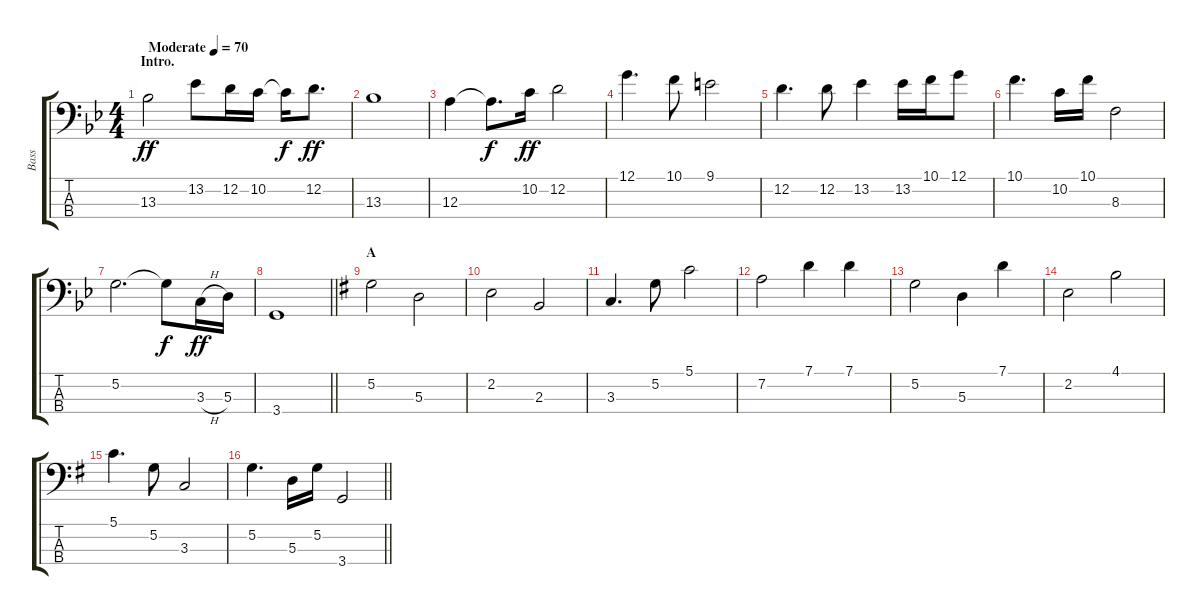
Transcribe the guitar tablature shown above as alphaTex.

\track ("Bass" "Bass") {instrument electricbasspick}
\staff {score tabs}
\tuning (G2 D2 A1 E1) {hide}
\ts (4 4)
\section ("" "Intro.")
\tempo (70 "Moderate")
\clef f4
\ks bb
13.3.2{dy ff instrument electricbasspick} 13.2.8 12.2.16 10.2.16 10.2{t}.16{dy f} 12.2.8{d dy ff} |
13.3.1 |
12.3.4 12.3{t}.8{d dy f} 10.2.16{dy ff} 12.2.2 |
12.1.4{d} 10.1.8 9.1.2 |
12.2.4{d} 12.2.8 13.2.4 13.2.16 10.1.16 12.1.8 |
10.1.4{d} 10.2.16 10.1.16 8.3.2 |
5.2.2{d} 5.2{t}.8{dy f} 3.3{h}.16{dy ff} 5.3.16 |
\barLineRight lightlight
3.4.1 |
\section ("" "A")
\ks g
5.2.2 5.3.2 |
2.2.2 2.3.2 |
3.3.4{d} 5.2.8 5.1.2 |
7.2.2 7.1.4 7.1.4 |
5.2.2 5.3.4 7.1.4 |
2.2.2 4.1.2 |
5.1.4{d} 5.2.8 3.3.2 |
\barLineRight lightlight
5.2.4{d} 5.3.16 5.2.16 3.4.2
